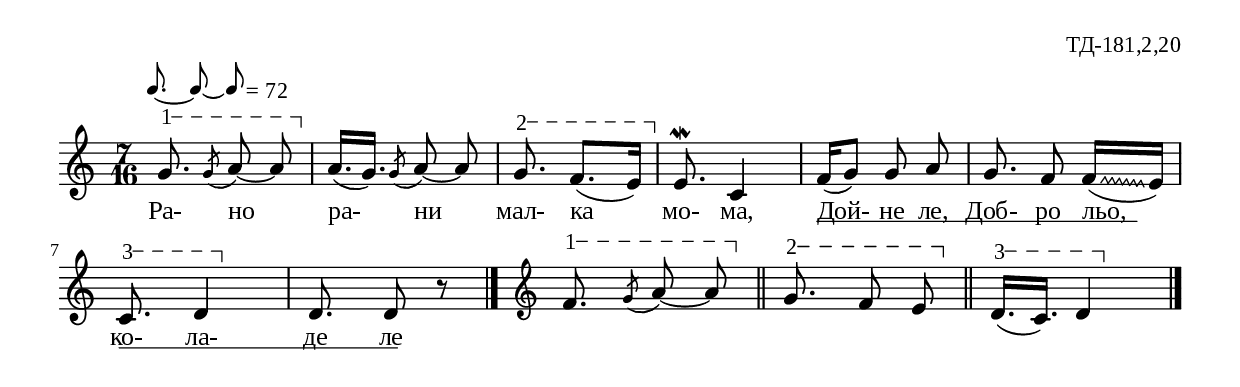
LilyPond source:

%{
td_181_2_20
%}

\include "td-preamble.ly"
\include "Rhythm_marks.ly"

\score {
\relative c'' {
\override Score.RehearsalMark #'self-alignment-X = #LEFT
\once \override Score.RehearsalMark #'X-offset = #8
  \rhythmMarkA \rhyMarkAdotAA #"72"
\time 7/16
\override Glissando #'style = #'zigzag
\varA
g8.\startTextSpan \acciaccatura g8 a\noBeam~ a\stopTextSpan | 
a16.[( g])  \acciaccatura g8 a\noBeam~ a |
\varB
g8.\startTextSpan f[( e16\stopTextSpan]) | 
e8.\mordent c4 | f16[( g8]) g a\noBeam |
g8. f8\noBeam \noteFi f16[(\glissando e]) | 
\varC
c8.\startTextSpan d4\stopTextSpan | 
d8. d8\noBeam r
  \bar "|." 
\endmm
\varA
f8.\startTextSpan \acciaccatura g8 a\noBeam~ a\stopTextSpan \bar "||"
\varB
g8.\startTextSpan f8\noBeam e\stopTextSpan  \bar "||"
\varC
d16.\startTextSpan[( c]) d4\stopTextSpan
  \bar "|."  
}
\addlyrics { Ра- но ра- ни мал- ка мо- ма, 
Дой- \startTextSpan не ле, Доб- ро льо, \stopTextSpan 
ко- \startTextSpan ла- де ле \stopTextSpan }
%
\layout {
%   \context { 
%	    \Staff \remove "Time_signature_engraver" } 
  indent = #0
  line-width = 190\mm
  ragged-right=##f
\context {
      \Lyrics
      \consists "Text_spanner_engraver"
      \override TextSpanner #'direction = #DOWN
      \override TextSpanner #'style = #'line    
      \override TextSpanner #'outside-staff-priority = ##f
      \override TextSpanner #'padding = #0.2 % sets the distance of the line from the lyrics
      \override TextSpanner #'bound-details =
      #`((left . ((Y . 0)
                  (padding . 0)
                  (attach-dir . ,LEFT)))
         (left-broken . ((end-on-note . #t)))
         (right . ((Y . 0)
                   (padding . 0)
                   (attach-dir . ,RIGHT))))
    }
}
%
\midi { 
	\context {
		\Score tempoWholesPerMinute = #(ly:make-moment 126 4)
		}
	}
}
%
\header{
  opus = "ТД-181,2,20"
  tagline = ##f
}


